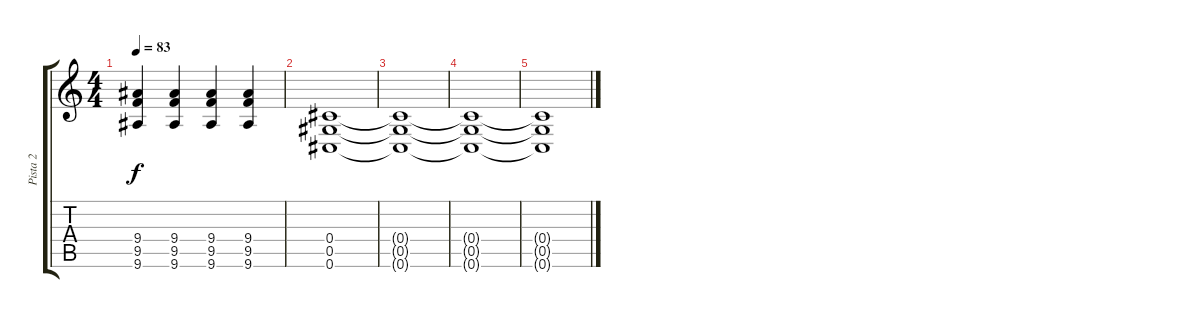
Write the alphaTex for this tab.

\track ("Pista 2" "Pista 2") {instrument distortionguitar}
\staff {score tabs}
\tuning (Eb4 Bb3 Gb3 Db3 Ab2 Db2) {hide}
\ts (4 4)
\tempo 83
\clef g2
\ks c
(9.4 9.5 9.6).4{dy f} (9.4 9.5 9.6).4 (9.4 9.5 9.6).4 (9.4 9.5 9.6).4 |
(0.4 0.5 0.6).1 |
(0.4{t} 0.5{t} 0.6{t}).1 |
(0.4{t} 0.5{t} 0.6{t}).1 |
(0.4{t} 0.5{t} 0.6{t}).1
